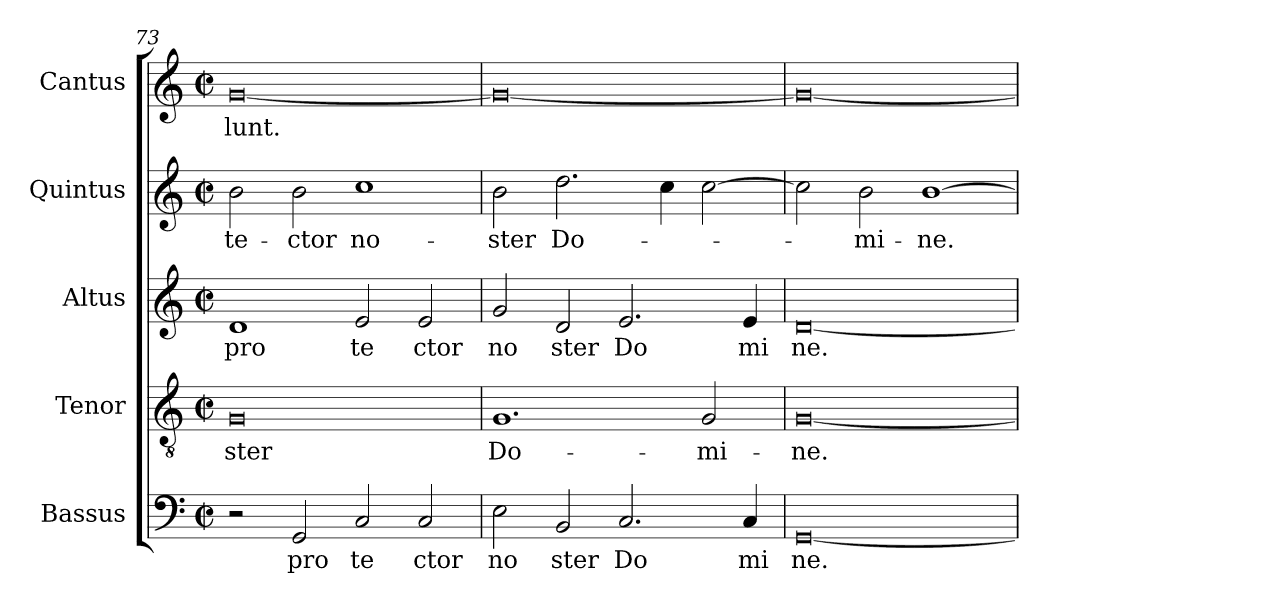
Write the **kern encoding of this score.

**kern	**text	**kern	**text	**kern	**text	**kern	**text	**kern	**text
*part5	*part5	*part4	*part4	*part3	*part3	*part2	*part2	*part1	*part1
*staff5	*staff5	*staff4	*staff4	*staff3	*staff3	*staff2	*staff2	*staff1	*staff1
*I"Bassus	*	*I"Tenor	*	*I"Altus	*	*I"Quintus	*	*I"Cantus	*
*clefF4	*	*clefGv2	*	*clefG2	*	*clefG2	*	*clefG2	*
*	*	*k[]	*	*	*	*	*	*	*
*	*	*C:	*	*	*	*	*	*	*
*M2/2	*	*M2/2	*	*M2/2	*	*M2/2	*	*M2/2	*
*met(c|)	*	*met(c|)	*	*met(c|)	*	*met(c|)	*	*met(c|)	*
=73	=73	=73	=73	=73	=73	=73	=73	=73	=73
!	!	!	!LO:LY:b:cj	!	!LO:LY:b:cj	!	!LO:LY:b:cj	!	!LO:LY:b
2r	.	0G	-ster	1d	pro	2b\	-te-	[<0g	lunt.
!	!LO:LY:b:cj	!	!	!	!	!	!LO:LY:b:cj	!	!
2GG/	pro	.	.	.	.	2b\	-ctor	.	.
!	!LO:LY:b:cj	!	!	!	!LO:LY:b:cj	!	!LO:LY:b:cj	!	!
2C/	te	.	.	2e/	te	1cc	no-	.	.
!	!LO:LY:b:cj	!	!	!	!LO:LY:b:cj	!	!	!	!
2C/	ctor	.	.	2e/	ctor	.	.	.	.
=74	=74	=74	=74	=74	=74	=74	=74	=74	=74
!	!LO:LY:b:cj	!	!LO:LY:b:cj	!	!LO:LY:b:cj	!	!LO:LY:b:cj	!	!
2E\	no	1.G	Do-	2g/	no	2b\	-ster	0g_<	.
!	!LO:LY:b:cj	!	!	!	!LO:LY:b:cj	!	!LO:LY:b	!	!
2BB/	ster	.	.	2d/	ster	2.dd\	Do-	.	.
!	!LO:LY:b:cj	!	!	!	!LO:LY:b:cj	!	!	!	!
2.C/	Do	.	.	2.e/	Do	.	.	.	.
.	.	.	.	.	.	4cc\	.	.	.
!	!	!	!LO:LY:b:cj	!	!	!	!	!	!
.	.	2G/	-mi-	.	.	[>2cc\	.	.	.
!	!LO:LY:b:cj	!	!	!	!LO:LY:b:cj	!	!	!	!
4C/	mi	.	.	4e/	mi	.	.	.	.
=75	=75	=75	=75	=75	=75	=75	=75	=75	=75
!	!LO:LY:b:cj	!	!LO:LY:b:cj	!	!LO:LY:b:cj	!	!	!	!
[<0GG	ne.	[<0G	-ne.	[<0d	ne.	2cc\]	.	0g_<	.
!	!	!	!	!	!	!	!LO:LY:b:cj	!	!
.	.	.	.	.	.	2b\	-mi-	.	.
!	!	!	!	!	!	!	!LO:LY:b:cj	!	!
.	.	.	.	.	.	[>1b	-ne.	.	.
=	=	=	=	=	=	=	=	=	=
*-	*-	*-	*-	*-	*-	*-	*-	*-	*-
